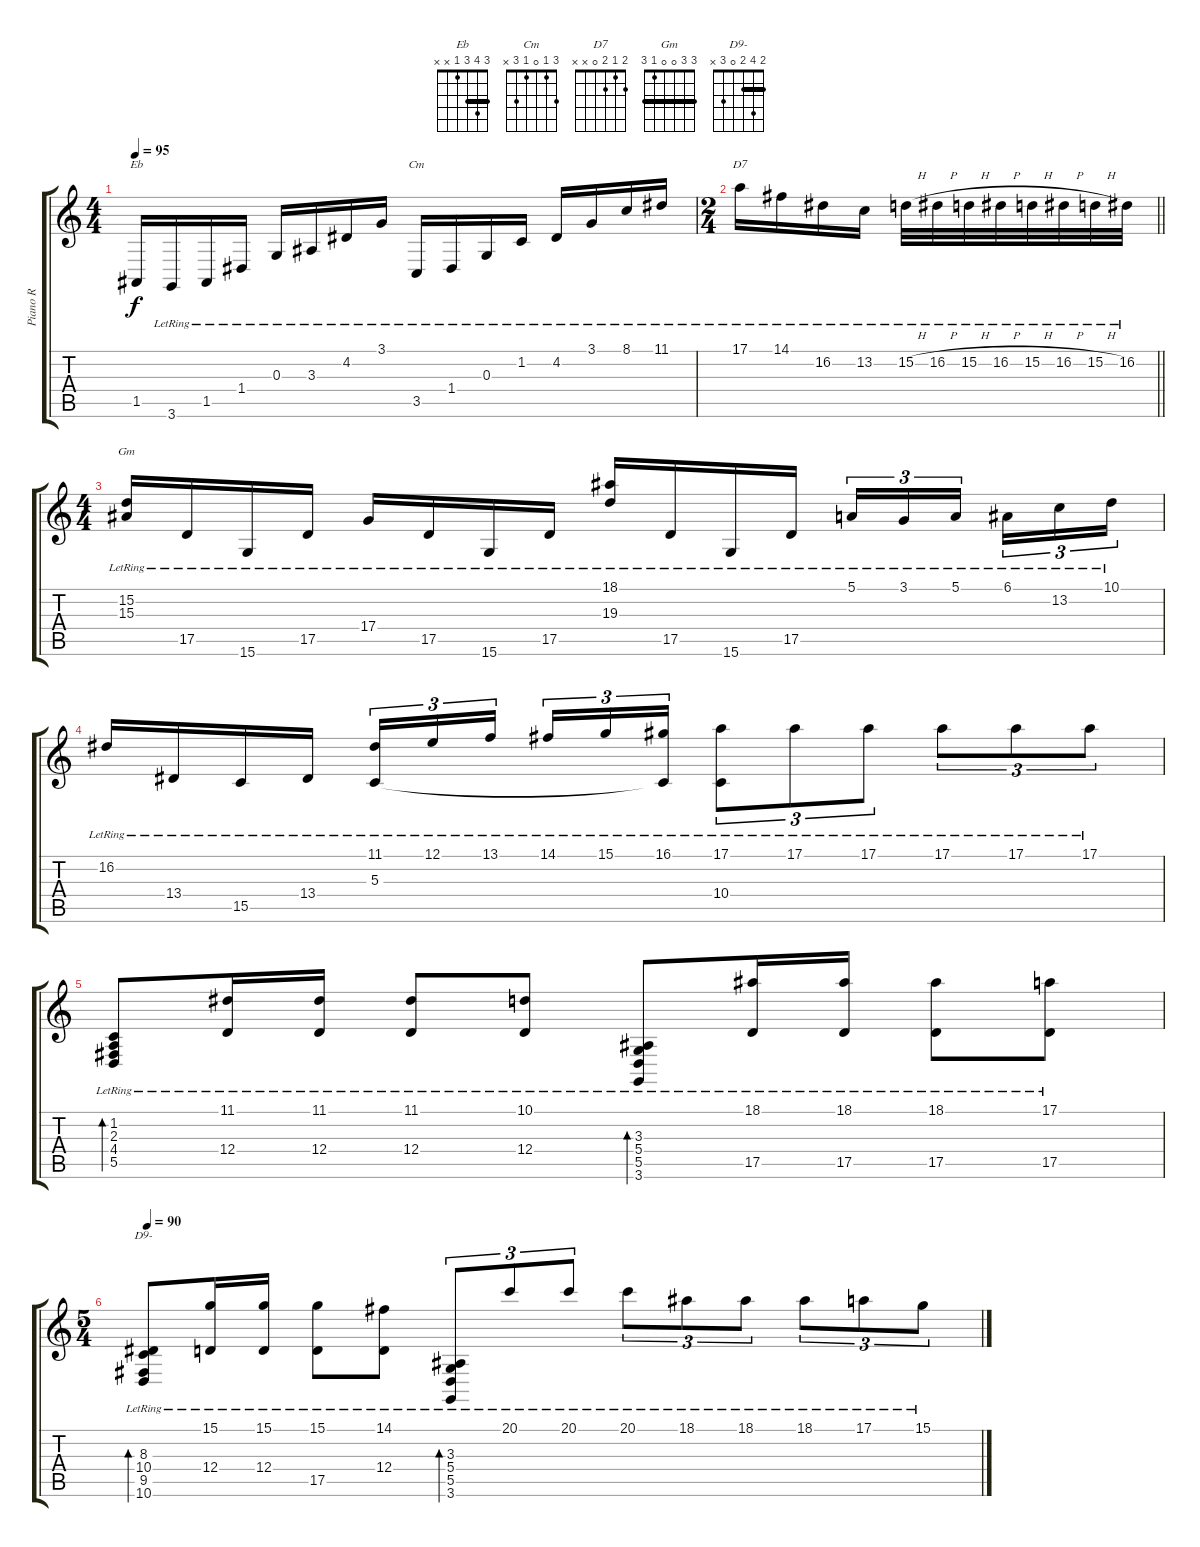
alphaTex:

\track ("Piano R" "Piano R") {instrument acousticgrandpiano}
\staff {score tabs}
\tuning (E4 B3 G3 D3 A2 E2) {hide}
\chord ("Eb" 3 4 3 1 x x) {barre 3}
\chord ("Cm" 3 1 0 1 3 x)
\chord ("D7" 2 1 2 0 x x)
\chord ("Gm" 3 3 0 0 1 3) {barre 3}
\chord ("D9-" 2 4 2 0 3 x) {barre 2}
\ts (4 4)
\tempo 95
\clef g2
\ks c
1.5.16{ch "Eb" dy f} 3.6{lr}.16 1.5{lr}.16 1.4{lr}.16 0.3{lr}.16 3.3{lr}.16 4.2{lr}.16 3.1{lr}.16 3.5{lr}.16{ch "Cm"} 1.4{lr}.16 0.3{lr}.16 1.2{lr}.16 4.2{lr}.16 3.1{lr}.16 8.1{lr}.16 11.1{lr}.16 |
\ts (2 4)
\barLineRight lightlight
17.1{lr}.16{ch "D7"} 14.1{lr}.16 16.2{lr}.16 13.2{lr}.16 15.2{h lr}.32 16.2{h lr}.32 15.2{h lr}.32 16.2{h lr}.32 15.2{h lr}.32 16.2{h lr}.32 15.2{h lr}.32 16.2{lr}.32 |
\ts (4 4)
(15.2{lr} 15.3{lr}).16{ch "Gm"} 17.5{lr}.16 15.6{lr}.16 17.5{lr}.16 17.4{lr}.16 17.5{lr}.16 15.6{lr}.16 17.5{lr}.16 (18.1{lr} 19.3{lr}).16 17.5{lr}.16 15.6{lr}.16 17.5{lr}.16 5.1{lr}.16{tu (3 2)} 3.1{lr}.16{tu (3 2)} 5.1{lr}.16{tu (3 2) beam splitsecondary} 6.1{lr}.16{tu (3 2)} 13.2{lr}.16{tu (3 2)} 10.1{lr}.16{tu (3 2)} |
16.2{lr}.16 13.4{lr}.16 15.5{lr}.16 13.4{lr}.16 (11.1{lr} 5.3{lr}).16{tu (3 2)} 12.1{lr}.16{tu (3 2)} 13.1{lr}.16{tu (3 2) beam splitsecondary} 14.1{lr}.16{tu (3 2)} 15.1{lr}.16{tu (3 2)} (16.1{lr} 5.3{t}).16{tu (3 2)} (17.1{lr} 10.4).8{tu (3 2)} 17.1{lr}.8{tu (3 2)} 17.1{lr}.8{tu (3 2)} 17.1{lr}.8{tu (3 2)} 17.1{lr}.8{tu (3 2)} 17.1{lr}.8{tu (3 2)} |
(1.2{lr} 2.3{lr} 4.4{lr} 5.5{lr}).8{bd 60} (11.1{lr} 12.4{lr}).16 (11.1{lr} 12.4{lr}).16 (11.1{lr} 12.4{lr}).8 (10.1{lr} 12.4{lr}).8 (3.3{lr} 5.4{lr} 5.5{lr} 3.6{lr}).8{bd 240} (18.1{lr} 17.5{lr}).16 (18.1{lr} 17.5{lr}).16 (18.1{lr} 17.5{lr}).8 (17.1{lr} 17.5{lr}).8 |
\ts (5 4)
\tempo 90
(8.3{lr} 10.4{lr} 9.5{lr} 10.6{lr}).8{bd 60 ch "D9-"} (15.1{lr} 12.4{lr}).16 (15.1{lr} 12.4{lr}).16 (15.1{lr} 17.5{lr}).8 (14.1{lr} 12.4{lr}).8 (3.3{lr} 5.4{lr} 5.5{lr} 3.6{lr}).8{tu (3 2) bd 240} 20.1{lr}.8{tu (3 2)} 20.1{lr}.8{tu (3 2)} 20.1{lr}.8{tu (3 2)} 18.1{lr}.8{tu (3 2)} 18.1{lr}.8{tu (3 2)} 18.1{lr}.8{tu (3 2)} 17.1{lr}.8{tu (3 2)} 15.1{lr}.8{tu (3 2)}
